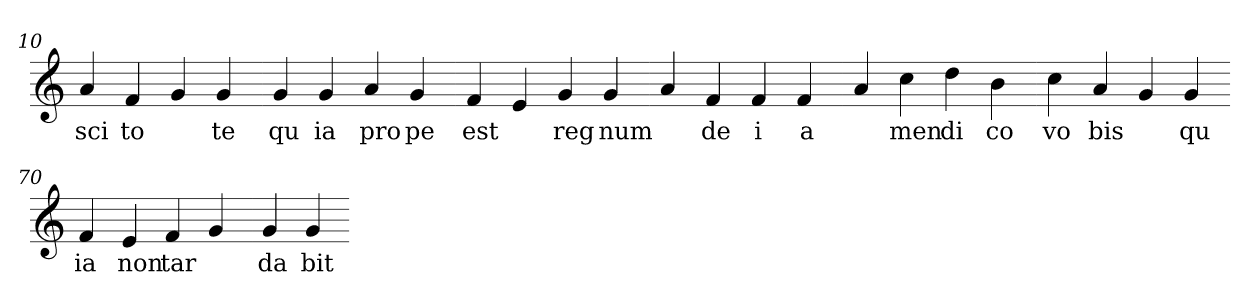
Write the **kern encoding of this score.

**kern	**text
*part1	*part1
*staff1	*staff1
*clefG2	*
=10.	=10.
4a	sci
4f	to
4g	.
4g	te
=20.-	=20.-
4g	qu
4g	ia
4a	pro
4g	pe
=30.-	=30.-
4f	est
4e	.
4g	reg
4g	num
=40.-	=40.-
4a	.
4f	de
4f	i
4f	a
=50.-	=50.-
4a	.
4cc	men
4dd	di
4b	co
=60.-	=60.-
4cc	vo
4a	bis
4g	.
4g	qu
=70.-	=70.-
4f	ia
4e	non
4f	tar
4g	.
=80.-	=80.-
4g	da
4g	bit
=-	=-
*-	*-
